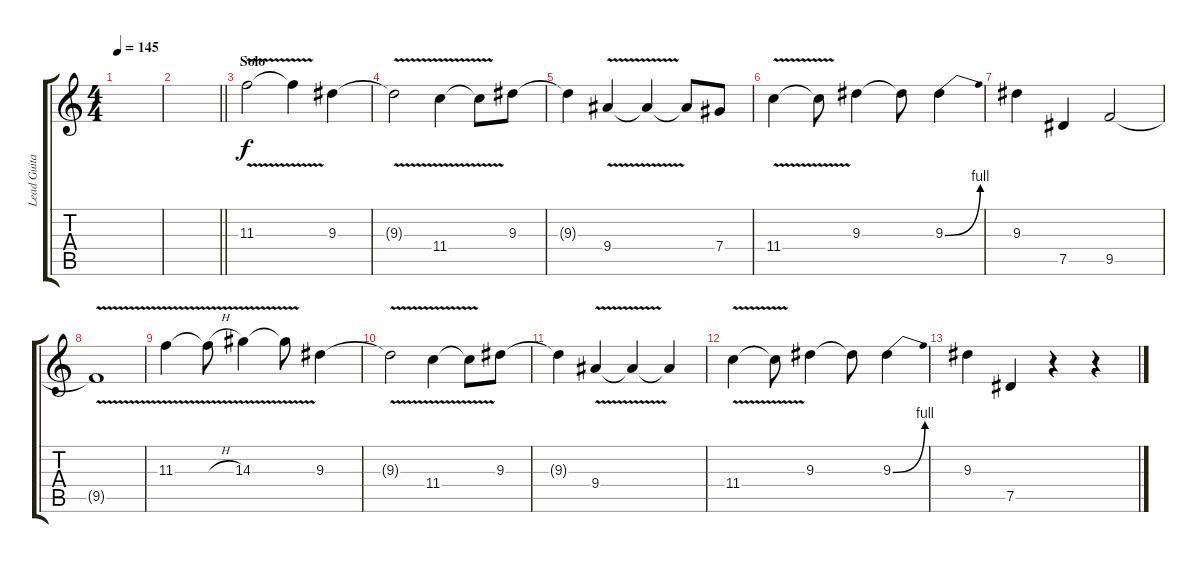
\track ("Lead Guitar" "Lead Guita") {instrument distortionguitar}
\staff {score tabs}
\tuning (Eb4 Bb3 Gb3 Db3 Ab2 Eb2) {hide}
\ts (4 4)
\tempo 145
\clef g2
\ks c
|
\barLineRight lightlight
|
\section ("" "Solo")
11.3{v}.2{volume 16} 11.3{v t}.4 9.3.4 |
9.3{v t}.2 11.4{v}.4 11.4{t}.8 9.3.8 |
9.3{t}.4 9.4{v}.4 9.4{t}.4 9.4{t}.8 7.4.8 |
11.4{v}.4 11.4{t}.8 9.3.4 9.3{t}.8 9.3{be (bend 0 0 60 4)}.4 |
9.3.4 7.5.4 9.5.2 |
9.5{v t}.1 |
11.3{v}.4 11.3{h t}.8 14.3{v}.4 14.3{t}.8 9.3.4 |
9.3{v t}.2 11.4{v}.4 11.4{t}.8 9.3.8 |
9.3{t}.4 9.4{v}.4 9.4{t}.4 9.4{t}.4 |
11.4{v}.4 11.4{t}.8 9.3.4 9.3{t}.8 9.3{be (bend 0 0 60 4)}.4 |
9.3.4 7.5.4 r.4 r.4
